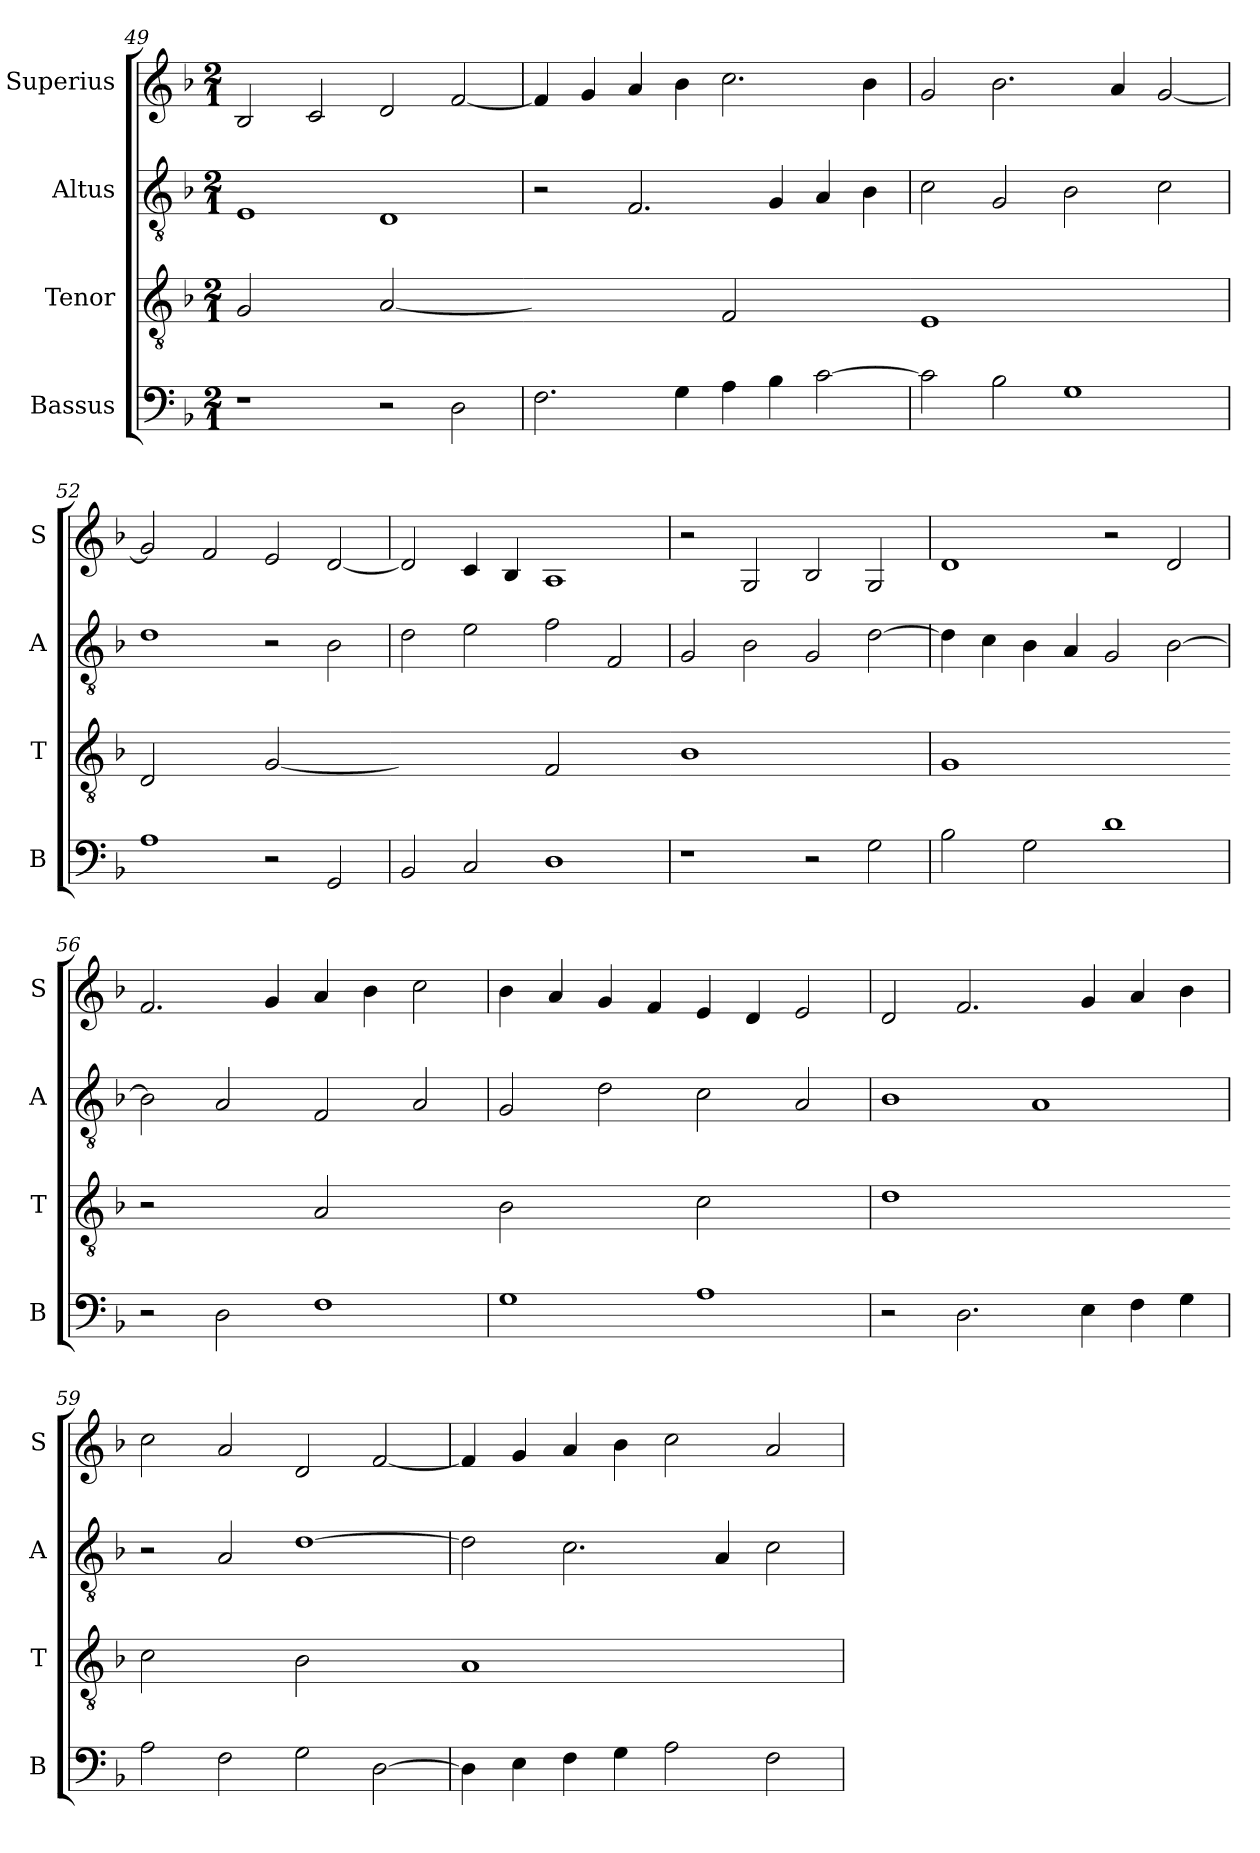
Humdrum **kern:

**kern	**kern	**kern	**kern
*part4	*part3	*part2	*part1
*staff4	*staff3	*staff2	*staff1
*I"Bassus	*I"Tenor	*I"Altus	*I"Superius
*I'B	*I'T	*I'A	*I'S
*clefF4	*clefGv2	*clefGv2	*clefG2
*k[b-]	*k[b-]	*k[b-]	*k[b-]
*M2/1	*M2/1	*M2/1	*M2/1
=49	=49	=49	=49
!	!LO:N:vis=2	!	!
1r	1G	1E	2B-/
.	.	.	2c/
!	!LO:N:vis=2	!	!
2r	[1A	1D	2d/
2D\	.	.	[2f/
=50	=50-	=50	=50
!	!LO:N:vis=2	!	!
2.F\	1Ayy]	2r	4f/]
.	.	.	4g/
.	.	2.F/	4a/
4G\	.	.	4b-\
!	!LO:N:vis=2	!	!
4A\	1F	.	2.cc\
4B-\	.	4G/	.
[2c\	.	4A/	.
.	.	4B-\	4b-\
=51	=51-	=51	=51
!	!LO:N:vis=1	!	!
2c\]	0E	2c\	2g/
2B-\	.	2G/	2.b-\
1G	.	2B-\	.
.	.	.	4a/
.	.	2c\	[2g/
=52	=52	=52	=52
!	!LO:N:vis=2	!	!
1A	1D	1d	2g/]
.	.	.	2f/
!	!LO:N:vis=2	!	!
2r	[1G	2r	2e/
2GG/	.	2B-\	[2d/
=53	=53-	=53	=53
!	!LO:N:vis=2	!	!
2BB-/	1Gyy]	2d\	2d/]
2C/	.	2e\	4c/
.	.	.	4B-/
!	!LO:N:vis=2	!	!
1D	1F	2f\	1A
.	.	2F/	.
=54	=54-	=54	=54
!	!LO:N:vis=1	!	!
1r	0B-	2G/	2r
.	.	2B-\	2G/
2r	.	2G/	2B-/
2G\	.	[2d\	2G/
=55	=55	=55	=55
!	!LO:N:vis=1	!	!
2B-\	0G	4d\]	1d
.	.	4c\	.
2G\	.	4B-\	.
.	.	4A/	.
1d	.	2G/	2r
.	.	[2B-\	2d/
=56	=56-	=56	=56
!	!LO:N:vis=2	!	!
2r	1r	2B-\]	2.f/
2D\	.	2A/	.
.	.	.	4g/
!	!LO:N:vis=2	!	!
1F	1A	2F/	4a/
.	.	.	4b-\
.	.	2A/	2cc\
=57	=57-	=57	=57
!	!LO:N:vis=2	!	!
1G	1B-	2G/	4b-\
.	.	.	4a/
.	.	2d\	4g/
.	.	.	4f/
!	!LO:N:vis=2	!	!
1A	1c	2c\	4e/
.	.	.	4d/
.	.	2A/	2e/
=58	=58	=58	=58
!	!LO:N:vis=1	!	!
2r	0d	1B-	2d/
2.D\	.	.	2.f/
.	.	1A	.
4E\	.	.	4g/
4F\	.	.	4a/
4G\	.	.	4b-\
=59	=59-	=59	=59
!	!LO:N:vis=2	!	!
2A\	1c	2r	2cc\
2F\	.	2A/	2a/
!	!LO:N:vis=2	!	!
2G\	1B-	[1d	2d/
[2D\	.	.	[2f/
=60	=60-	=60	=60
!	!LO:N:vis=1	!	!
4D\]	0A	2d\]	4f/]
4E\	.	.	4g/
4F\	.	2.c\	4a/
4G\	.	.	4b-\
2A\	.	.	2cc\
.	.	4A/	.
2F\	.	2c\	2a/
=	=	=	=
*-	*-	*-	*-
